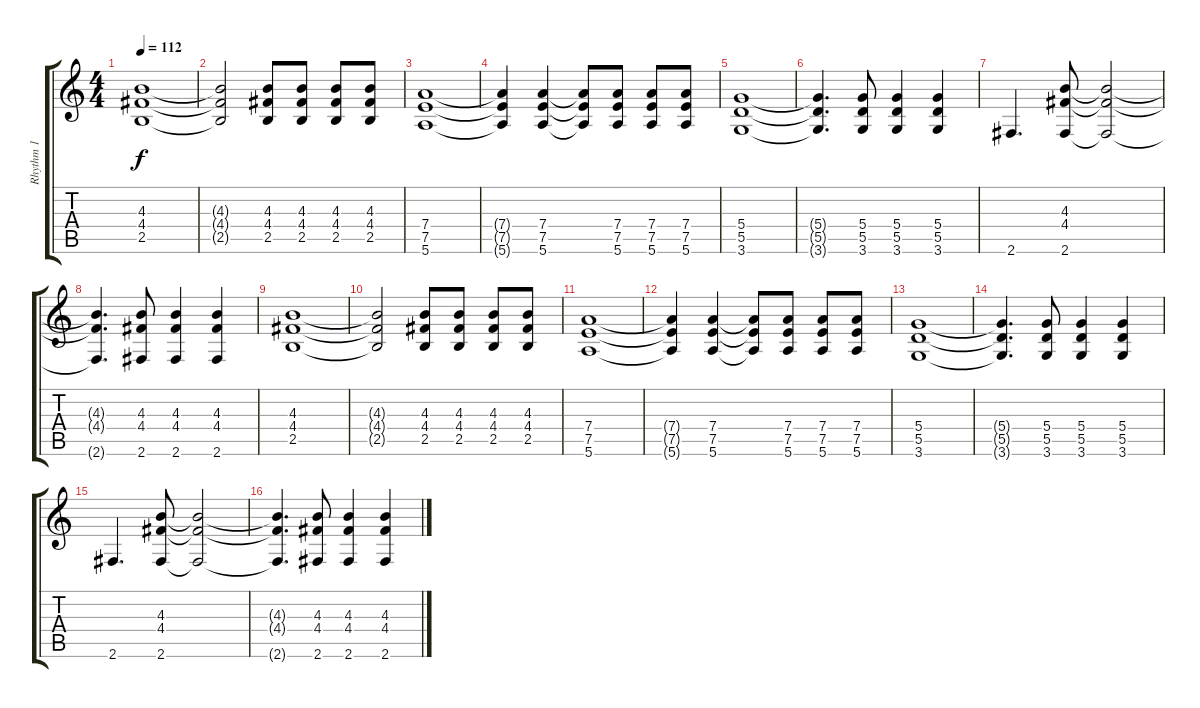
\track ("Rhythm 1" "Rhythm 1") {instrument distortionguitar}
\staff {score tabs}
\tuning (E4 B3 G3 D3 A2 E2) {hide}
\ts (4 4)
\tempo 112
\clef g2
\ks c
(4.3 4.4 2.5).1{dy f} |
(4.3{t} 4.4{t} 2.5{t}).2 (4.3 4.4 2.5).8 (4.3 4.4 2.5).8 (4.3 4.4 2.5).8 (4.3 4.4 2.5).8 |
(7.4 7.5 5.6).1 |
(7.4{t} 7.5{t} 5.6{t}).4 (7.4 7.5 5.6).4 (7.4{t} 7.5{t} 5.6{t}).8 (7.4 7.5 5.6).8 (7.4 7.5 5.6).8 (7.4 7.5 5.6).8 |
(5.4 5.5 3.6).1 |
(5.4{t} 5.5{t} 3.6{t}).4{d} (5.4 5.5 3.6).8 (5.4 5.5 3.6).4 (5.4 5.5 3.6).4 |
2.6.4{d} (4.3 4.4 2.6).8 (4.3{t} 4.4{t} 2.6{t}).2 |
(4.3{t} 4.4{t} 2.6{t}).4{d} (4.3 4.4 2.6).8 (4.3 4.4 2.6).4 (4.3 4.4 2.6).4 |
(4.3 4.4 2.5).1 |
(4.3{t} 4.4{t} 2.5{t}).2 (4.3 4.4 2.5).8 (4.3 4.4 2.5).8 (4.3 4.4 2.5).8 (4.3 4.4 2.5).8 |
(7.4 7.5 5.6).1 |
(7.4{t} 7.5{t} 5.6{t}).4 (7.4 7.5 5.6).4 (7.4{t} 7.5{t} 5.6{t}).8 (7.4 7.5 5.6).8 (7.4 7.5 5.6).8 (7.4 7.5 5.6).8 |
(5.4 5.5 3.6).1 |
(5.4{t} 5.5{t} 3.6{t}).4{d} (5.4 5.5 3.6).8 (5.4 5.5 3.6).4 (5.4 5.5 3.6).4 |
2.6.4{d} (4.3 4.4 2.6).8 (4.3{t} 4.4{t} 2.6{t}).2 |
(4.3{t} 4.4{t} 2.6{t}).4{d} (4.3 4.4 2.6).8 (4.3 4.4 2.6).4 (4.3 4.4 2.6).4
